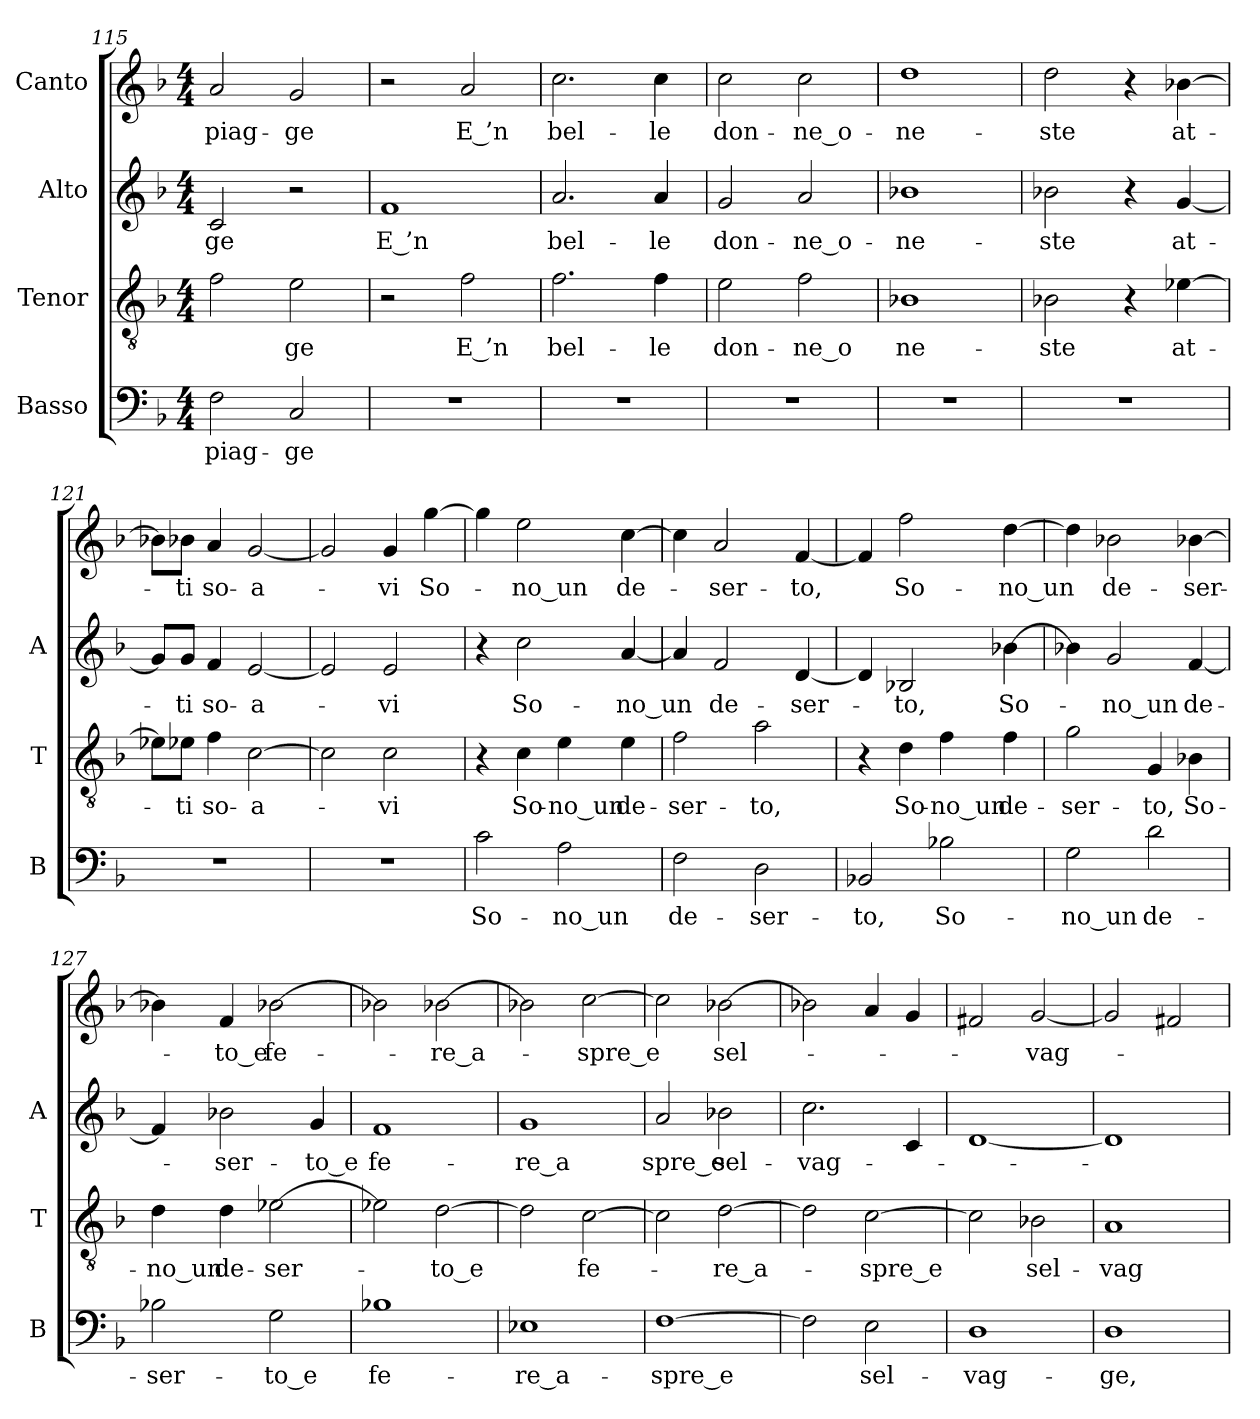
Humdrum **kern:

**kern	**text	**kern	**text	**kern	**text	**kern	**text
*part4	*part4	*part3	*part3	*part2	*part2	*part1	*part1
*staff4	*staff4	*staff3	*staff3	*staff2	*staff2	*staff1	*staff1
*I"Basso	*	*I"Tenor	*	*I"Alto	*	*I"Canto	*
*I'B	*	*I'T	*	*I'A	*	*	*
*clefF4	*	*clefGv2	*	*clefG2	*	*clefG2	*
*k[b-]	*	*k[b-]	*	*k[b-]	*	*k[b-]	*
*F:	*	*F:	*	*F:	*	*F:	*
*M4/4	*	*M4/4	*	*M4/4	*	*M4/4	*
=115	=115	=115	=115	=115	=115	=115	=115
2F	piag-	2f	.	2c	-ge	2a	piag-
2C	-ge	2e	-ge	2r	.	2g	-ge
=116	=116	=116	=116	=116	=116	=116	=116
1r	.	2r	.	1f	-E ’n	2r	.
.	.	2f	-E ’n	.	.	2a	-E ’n
=117	=117	=117	=117	=117	=117	=117	=117
1r	.	2.f	bel-	2.a	bel-	2.cc	bel-
.	.	4f	-le	4a	-le	4cc	-le
!!LO:PB:g=z
=118	=118	=118	=118	=118	=118	=118	=118
1r	.	2e	don-	2g	don-	2cc	don-
.	.	2f	-ne_o	2a	ne_o-	2cc	ne_o-
=119	=119	=119	=119	=119	=119	=119	=119
1r	.	1B-X	ne-	1b-X	ne-	1dd	ne-
=120	=120	=120	=120	=120	=120	=120	=120
1r	.	2B-X	-ste	2b-X	-ste	2dd	-ste
.	.	4r	.	4r	.	4r	.
.	.	[4e-X	at-	[4g	at-	[4b-X	at-
=121	=121	=121	=121	=121	=121	=121	=121
1r	.	8e-X\L]	.	8g/L]	.	8b-X\L]	.
.	.	8e-X\J	-ti	8g/J	-ti	8b-X\J	-ti
.	.	4f	so-	4f	so-	4a	so-
.	.	[2c	a-	[2e	a-	[2g	a-
=122	=122	=122	=122	=122	=122	=122	=122
1r	.	2c]	.	2e]	.	2g]	.
.	.	2c	-vi	2e	-vi	4g	-vi
.	.	.	.	.	.	[4gg	So-
=123	=123	=123	=123	=123	=123	=123	=123
2c	So-	4r	.	4r	.	4gg]	.
.	.	4c	So-	2cc	So-	2ee	-no_un
2A	-no_un	4e	-no_un	.	.	.	.
.	.	4e	de-	[4a	-no_un	[4cc	de-
=124	=124	=124	=124	=124	=124	=124	=124
2F	de-	2f	ser-	4a]	.	4cc]	.
.	.	.	.	2f	de-	2a	ser-
2D	ser-	2a	-to,	.	.	.	.
.	.	.	.	[4d	ser-	[4f	-to,
=125	=125	=125	=125	=125	=125	=125	=125
2BB-X	-to,	4r	.	4d]	.	4f]	.
.	.	4d	So-	2B-X	-to,	2ff	So-
2B-X	So-	4f	-no_un	.	.	.	.
.	.	4f	de-	[4b-X	So-	[4dd	-no_un
=126	=126	=126	=126	=126	=126	=126	=126
2G	-no_un	2g	ser-	4b-X]	.	4dd]	.
.	.	.	.	2g	-no_un	2b-X	de-
2d	de-	4G	-to,	.	.	.	.
.	.	4B-X	So-	[4f	de-	[4b-X	ser-
=127	=127	=127	=127	=127	=127	=127	=127
2B-X	ser-	4d	-no_un	4f]	.	4b-X]	.
.	.	4d	de-	2b-X	ser-	4f	-to_e
2G	-to_e	[2e-X	ser-	.	.	[2b-X	fe-
.	.	.	.	4g	-to_e	.	.
=128	=128	=128	=128	=128	=128	=128	=128
1B-X	fe-	2e-X]	.	1f	fe-	2b-X]	.
.	.	[2d	-to_e	.	.	[2b-X	re_a-
=129	=129	=129	=129	=129	=129	=129	=129
1E-X	re_a-	2d]	.	1g	-re_a	2b-X]	.
.	.	[2c	fe-	.	.	[2cc	-spre_e
=130	=130	=130	=130	=130	=130	=130	=130
[1F	-spre_e	2c]	.	2a	-spre_e	2cc]	.
.	.	[2d	re_a-	2b-X	sel-	[2b-X	sel-
=131	=131	=131	=131	=131	=131	=131	=131
2F]	.	2d]	.	2.cc	vag-	2b-X]	.
2E	sel-	[2c	-spre_e	.	.	4a	.
.	.	.	.	4c	.	4g	.
=132	=132	=132	=132	=132	=132	=132	=132
1D	vag-	2c]	.	[1d	.	2f#X	.
.	.	2B-X	sel-	.	.	[2g	vag-
=133	=133	=133	=133	=133	=133	=133	=133
1D	-ge,	1A	vag-	1d]	.	2g]	.
.	.	.	.	.	.	2f#X	.
=	=	=	=	=	=	=	=
*-	*-	*-	*-	*-	*-	*-	*-
